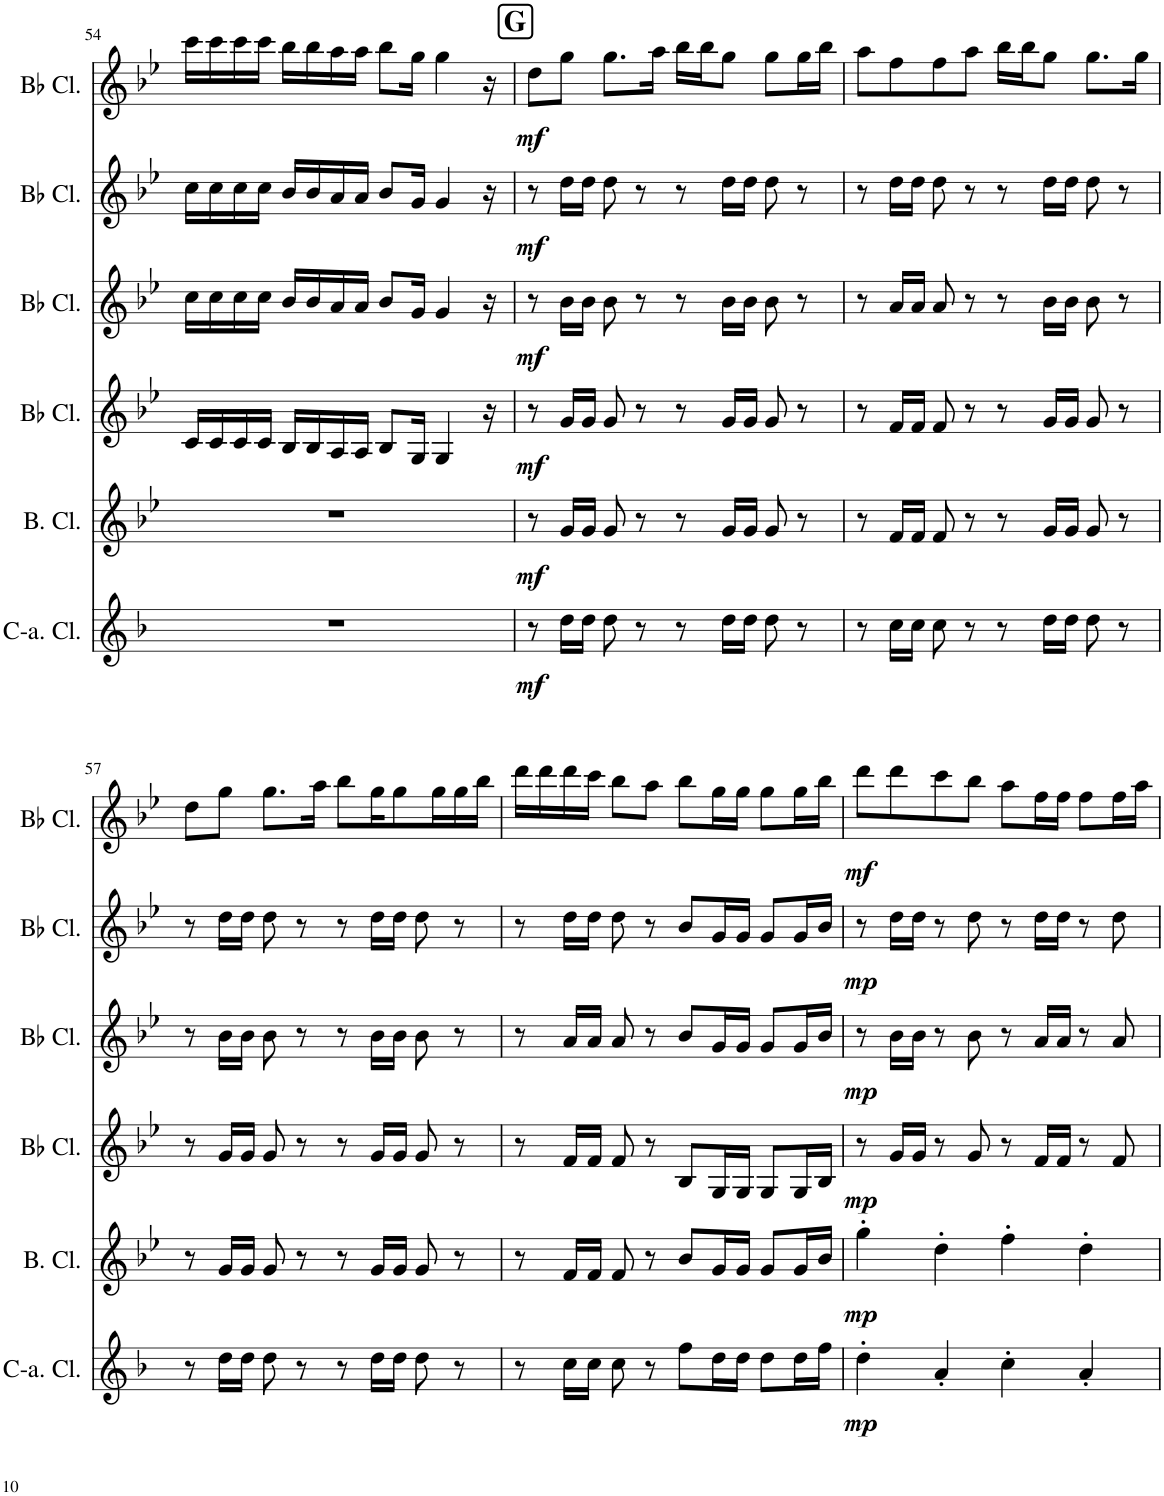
**kern	**dynam	**kern	**dynam	**kern	**dynam	**kern	**dynam	**kern	**dynam	**kern	**dynam
*part6	*part6	*part5	*part5	*part4	*part4	*part3	*part3	*part2	*part2	*part1	*part1
*staff6	*staff6	*staff5	*staff5	*staff4	*staff4	*staff3	*staff3	*staff2	*staff2	*staff1	*staff1
*I"Contra-alto Clarinet	*	*I"Bass Clarinet	*	*I"Bb Clarinet	*	*I"Bb Clarinet	*	*I"Bb Clarinet	*	*I"Bb Clarinet	*
*I'C-a. Cl.	*	*I'B. Cl.	*	*I'Bb Cl.	*	*I'Bb Cl.	*	*I'Bb Cl.	*	*I'Bb Cl.	*
!!LO:PB:g=z
*clefG2	*	*clefG2	*	*clefG2	*	*clefG2	*	*clefG2	*	*clefG2	*
*Trd12c21	*	*Trd8c14	*	*Trd1c2	*	*Trd1c2	*	*Trd1c2	*	*Trd1c2	*
*k[b-]	*	*k[b-e-]	*	*k[b-e-]	*	*k[b-e-]	*	*k[b-e-]	*	*k[b-e-]	*
*M4/4	*	*M4/4	*	*M4/4	*	*M4/4	*	*M4/4	*	*M4/4	*
=54	=54	=54	=54	=54	=54	=54	=54	=54	=54	=54	=54
1r	.	1r	.	16c/LL	.	16cc\LL	.	16cc\LL	.	16ccc\LL	.
.	.	.	.	16c/	.	16cc\	.	16cc\	.	16ccc\	.
.	.	.	.	16c/	.	16cc\	.	16cc\	.	16ccc\	.
.	.	.	.	16c/JJ	.	16cc\JJ	.	16cc\JJ	.	16ccc\JJ	.
.	.	.	.	16B-/LL	.	16b-/LL	.	16b-/LL	.	16bb-\LL	.
.	.	.	.	16B-/	.	16b-/	.	16b-/	.	16bb-\	.
.	.	.	.	16A/	.	16a/	.	16a/	.	16aa\	.
.	.	.	.	16A/JJ	.	16a/JJ	.	16a/JJ	.	16aa\JJ	.
.	.	.	.	8B-/L	.	8b-/L	.	8b-/L	.	8bb-\L	.
.	.	.	.	16G/Jk	.	16g/Jk	.	16g/Jk	.	16gg\Jk	.
.	.	.	.	4G/	.	4g/	.	4g/	.	4gg\	.
.	.	.	.	16r	.	16r	.	16r	.	16r	.
!!LO:REH:place=s1:a:B:cj:fs=14:t=G
=55	=55	=55	=55	=55	=55	=55	=55	=55	=55	=55	=55
!	!LO:DY:b	!	!LO:DY:b	!	!LO:DY:b	!	!LO:DY:b	!	!LO:DY:b	!	!LO:DY:b
8r	mf	8r	mf	8r	mf	8r	mf	8r	mf	8dd\L	mf
16dd\LL	.	16g/LL	.	16g/LL	.	16b-\LL	.	16dd\LL	.	8gg\J	.
16dd\JJ	.	16g/JJ	.	16g/JJ	.	16b-\JJ	.	16dd\JJ	.	.	.
8dd\	.	8g/	.	8g/	.	8b-\	.	8dd\	.	8.gg\L	.
8r	.	8r	.	8r	.	8r	.	8r	.	.	.
.	.	.	.	.	.	.	.	.	.	16aa\Jk	.
8r	.	8r	.	8r	.	8r	.	8r	.	16bb-\LL	.
.	.	.	.	.	.	.	.	.	.	16bb-\J	.
16dd\LL	.	16g/LL	.	16g/LL	.	16b-\LL	.	16dd\LL	.	8gg\J	.
16dd\JJ	.	16g/JJ	.	16g/JJ	.	16b-\JJ	.	16dd\JJ	.	.	.
8dd\	.	8g/	.	8g/	.	8b-\	.	8dd\	.	8gg\L	.
8r	.	8r	.	8r	.	8r	.	8r	.	16gg\L	.
.	.	.	.	.	.	.	.	.	.	16bb-\JJ	.
=56	=56	=56	=56	=56	=56	=56	=56	=56	=56	=56	=56
8r	.	8r	.	8r	.	8r	.	8r	.	8aa\L	.
16cc\LL	.	16f/LL	.	16f/LL	.	16a/LL	.	16dd\LL	.	8ff\	.
16cc\JJ	.	16f/JJ	.	16f/JJ	.	16a/JJ	.	16dd\JJ	.	.	.
8cc\	.	8f/	.	8f/	.	8a/	.	8dd\	.	8ff\	.
8r	.	8r	.	8r	.	8r	.	8r	.	8aa\J	.
8r	.	8r	.	8r	.	8r	.	8r	.	16bb-\LL	.
.	.	.	.	.	.	.	.	.	.	16bb-\J	.
16dd\LL	.	16g/LL	.	16g/LL	.	16b-\LL	.	16dd\LL	.	8gg\J	.
16dd\JJ	.	16g/JJ	.	16g/JJ	.	16b-\JJ	.	16dd\JJ	.	.	.
8dd\	.	8g/	.	8g/	.	8b-\	.	8dd\	.	8.gg\L	.
8r	.	8r	.	8r	.	8r	.	8r	.	.	.
.	.	.	.	.	.	.	.	.	.	16gg\Jk	.
!!LO:LB:g=z
=57	=57	=57	=57	=57	=57	=57	=57	=57	=57	=57	=57
8r	.	8r	.	8r	.	8r	.	8r	.	8dd\L	.
16dd\LL	.	16g/LL	.	16g/LL	.	16b-\LL	.	16dd\LL	.	8gg\J	.
16dd\JJ	.	16g/JJ	.	16g/JJ	.	16b-\JJ	.	16dd\JJ	.	.	.
8dd\	.	8g/	.	8g/	.	8b-\	.	8dd\	.	8.gg\L	.
8r	.	8r	.	8r	.	8r	.	8r	.	.	.
.	.	.	.	.	.	.	.	.	.	16aa\Jk	.
8r	.	8r	.	8r	.	8r	.	8r	.	8bb-\L	.
16dd\LL	.	16g/LL	.	16g/LL	.	16b-\LL	.	16dd\LL	.	16gg\K	.
16dd\JJ	.	16g/JJ	.	16g/JJ	.	16b-\JJ	.	16dd\JJ	.	8gg\	.
8dd\	.	8g/	.	8g/	.	8b-\	.	8dd\	.	.	.
.	.	.	.	.	.	.	.	.	.	16gg\L	.
8r	.	8r	.	8r	.	8r	.	8r	.	16gg\	.
.	.	.	.	.	.	.	.	.	.	16bb-\JJ	.
=58	=58	=58	=58	=58	=58	=58	=58	=58	=58	=58	=58
8r	.	8r	.	8r	.	8r	.	8r	.	16ddd\LL	.
.	.	.	.	.	.	.	.	.	.	16ddd\	.
16cc\LL	.	16f/LL	.	16f/LL	.	16a/LL	.	16dd\LL	.	16ddd\	.
16cc\JJ	.	16f/JJ	.	16f/JJ	.	16a/JJ	.	16dd\JJ	.	16ccc\JJ	.
8cc\	.	8f/	.	8f/	.	8a/	.	8dd\	.	8bb-\L	.
8r	.	8r	.	8r	.	8r	.	8r	.	8aa\J	.
8ff\L	.	8b-/L	.	8B-/L	.	8b-/L	.	8b-/L	.	8bb-\L	.
16dd\L	.	16g/L	.	16G/L	.	16g/L	.	16g/L	.	16gg\L	.
16dd\JJ	.	16g/JJ	.	16G/JJ	.	16g/JJ	.	16g/JJ	.	16gg\JJ	.
8dd\L	.	8g/L	.	8G/L	.	8g/L	.	8g/L	.	8gg\L	.
16dd\L	.	16g/L	.	16G/L	.	16g/L	.	16g/L	.	16gg\L	.
16ff\JJ	.	16b-/JJ	.	16B-/JJ	.	16b-/JJ	.	16b-/JJ	.	16bb-\JJ	.
=59	=59	=59	=59	=59	=59	=59	=59	=59	=59	=59	=59
!	!LO:DY:b	!	!LO:DY:b	!	!LO:DY:b	!	!LO:DY:b	!	!LO:DY:b	!	!LO:DY:b
4dd'\	mp	4gg'\	mp	8r	mp	8r	mp	8r	mp	8ddd\L	mf
.	.	.	.	16g/LL	.	16b-\LL	.	16dd\LL	.	8ddd\	.
.	.	.	.	16g/JJ	.	16b-\JJ	.	16dd\JJ	.	.	.
4a'/	.	4dd'\	.	8r	.	8r	.	8r	.	8ccc\	.
.	.	.	.	8g/	.	8b-\	.	8dd\	.	8bb-\J	.
4cc'\	.	4ff'\	.	8r	.	8r	.	8r	.	8aa\L	.
.	.	.	.	16f/LL	.	16a/LL	.	16dd\LL	.	16ff\L	.
.	.	.	.	16f/JJ	.	16a/JJ	.	16dd\JJ	.	16ff\JJ	.
4a'/	.	4dd'\	.	8r	.	8r	.	8r	.	8ff\L	.
.	.	.	.	8f/	.	8a/	.	8dd\	.	16ff\L	.
.	.	.	.	.	.	.	.	.	.	16aa\JJ	.
=	=	=	=	=	=	=	=	=	=	=	=
*-	*-	*-	*-	*-	*-	*-	*-	*-	*-	*-	*-
